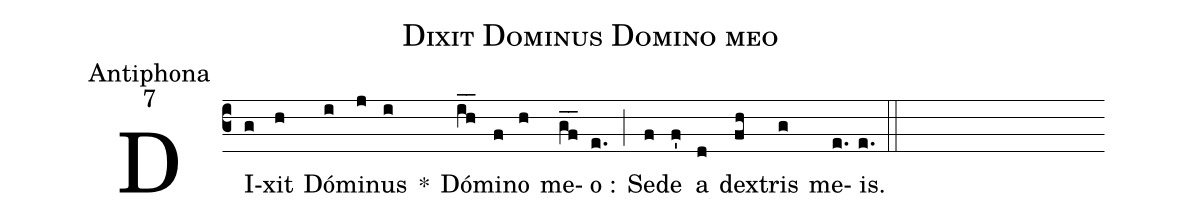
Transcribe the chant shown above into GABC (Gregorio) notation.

name:Dixit Dominus Domino meo;
office-part:Antiphona;
mode:7;
%%
(c3) DI(g)xit(h) Dó(i)mi(j)nus(i) *() Dó(ih__)mi(f)no(h) me(gf__)o :(e.) (;) Se(f)de(f') a(d) dex(fh)tris(g) me(e.)is.(e.) (::)
%%<eu>E(i) u(i) o(j) u(i) a(h) e.</eu>(ih..) (::)
